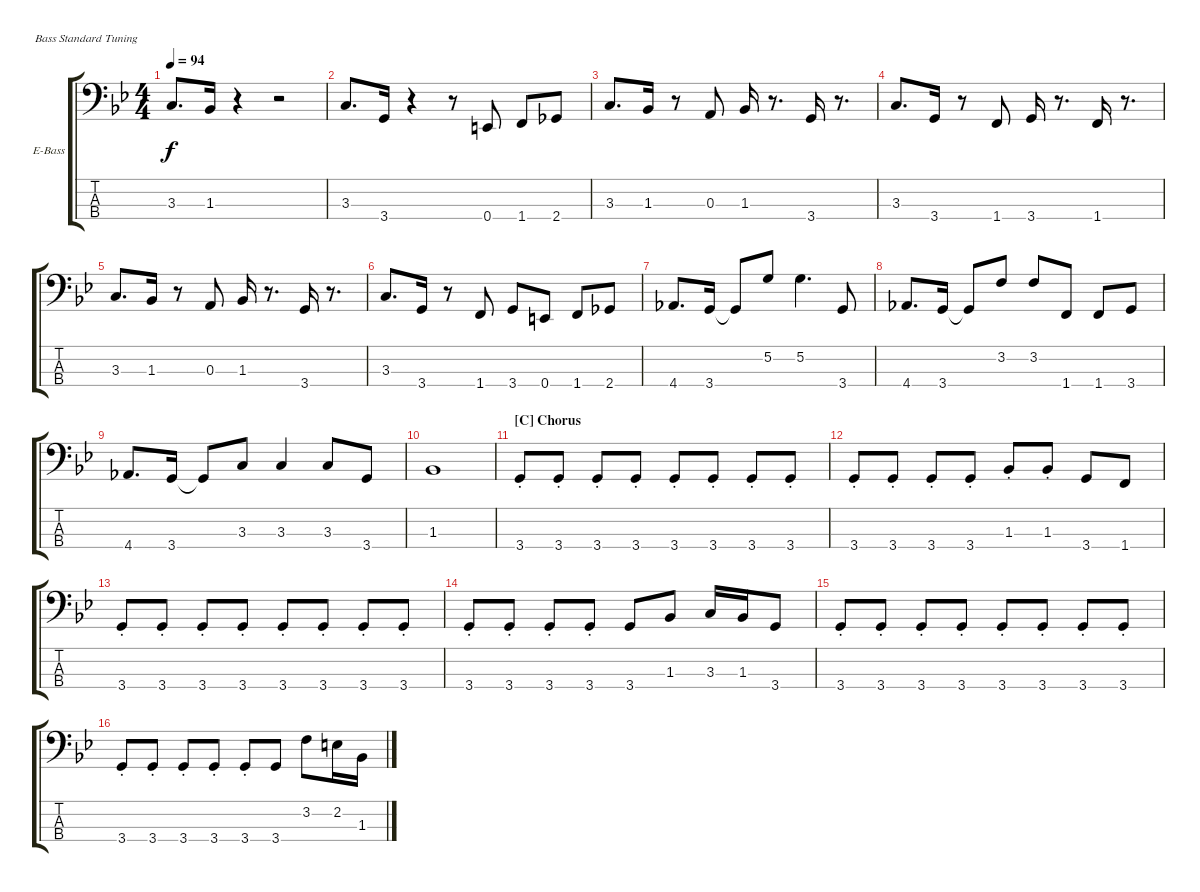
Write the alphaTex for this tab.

\bracketExtendMode groupsimilarinstruments
\firstSystemTrackNameOrientation horizontal
\otherSystemsTrackNameOrientation horizontal
\track ("Bass" "E-Bass") {instrument electricbassfinger}
\staff {score tabs}
\tuning (G2 D2 A1 E1)
\ts (4 4)
\tempo 94
\clef f4
\scale
1.06179
\ks bb
3.3.8{d dy f} 1.3.16 r.4 r.2 |
\scale
0.938209 3.3.8{d} 3.4.16 r.4 r.8 0.4.8 1.4.8 2.4.8 |
\scale
1.06179 3.3.8{d} 1.3.16 r.8 0.3.8 1.3.16 r.8{d} 3.4.16 r.8{d} |
\scale
0.938209 3.3.8{d} 3.4.16 r.8 1.4.8 3.4.16 r.8{d} 1.4.16 r.8{d} |
\scale
1.06179 3.3.8{d} 1.3.16 r.8 0.3.8 1.3.16 r.8{d} 3.4.16 r.8{d} |
\scale
0.938209 3.3.8{d} 3.4.16 r.8 1.4.8 3.4.8 0.4.8 1.4.8 2.4.8 |
\scale
1.06179 4.4.8{d} 3.4.16 3.4{t}.8 5.2.8 5.2.4{d} 3.4.8 |
\scale
0.938209 4.4.8{d} 3.4.16 3.4{t}.8 3.2.8 3.2.8 1.4.8 1.4.8 3.4.8 |
\scale
1.06179 4.4.8{d} 3.4.16 3.4{t}.8 3.3.8 3.3.4 3.3.8 3.4.8 |
\scale
0.938209 1.3.1 |
\section ("C" "Chorus")
\scale
1.06179 3.4{st}.8 3.4{st}.8 3.4{st}.8 3.4{st}.8 3.4{st}.8 3.4{st}.8 3.4{st}.8 3.4{st}.8 |
\scale
0.938209 3.4{st}.8 3.4{st}.8 3.4{st}.8 3.4{st}.8 1.3{st}.8 1.3{st}.8 3.4.8 1.4.8 |
\scale
1.06179 3.4{st}.8 3.4{st}.8 3.4{st}.8 3.4{st}.8 3.4{st}.8 3.4{st}.8 3.4{st}.8 3.4{st}.8 |
\scale
0.938209 3.4{st}.8 3.4{st}.8 3.4{st}.8 3.4{st}.8 3.4.8 1.3.8 3.3.16 1.3.16 3.4.8 |
\scale
1.06179 3.4{st}.8 3.4{st}.8 3.4{st}.8 3.4{st}.8 3.4{st}.8 3.4{st}.8 3.4{st}.8 3.4{st}.8 |
\scale
0.938209 3.4{st}.8 3.4{st}.8 3.4{st}.8 3.4{st}.8 3.4{st}.8 3.4.8 3.2.8 2.2.16 1.3.16
